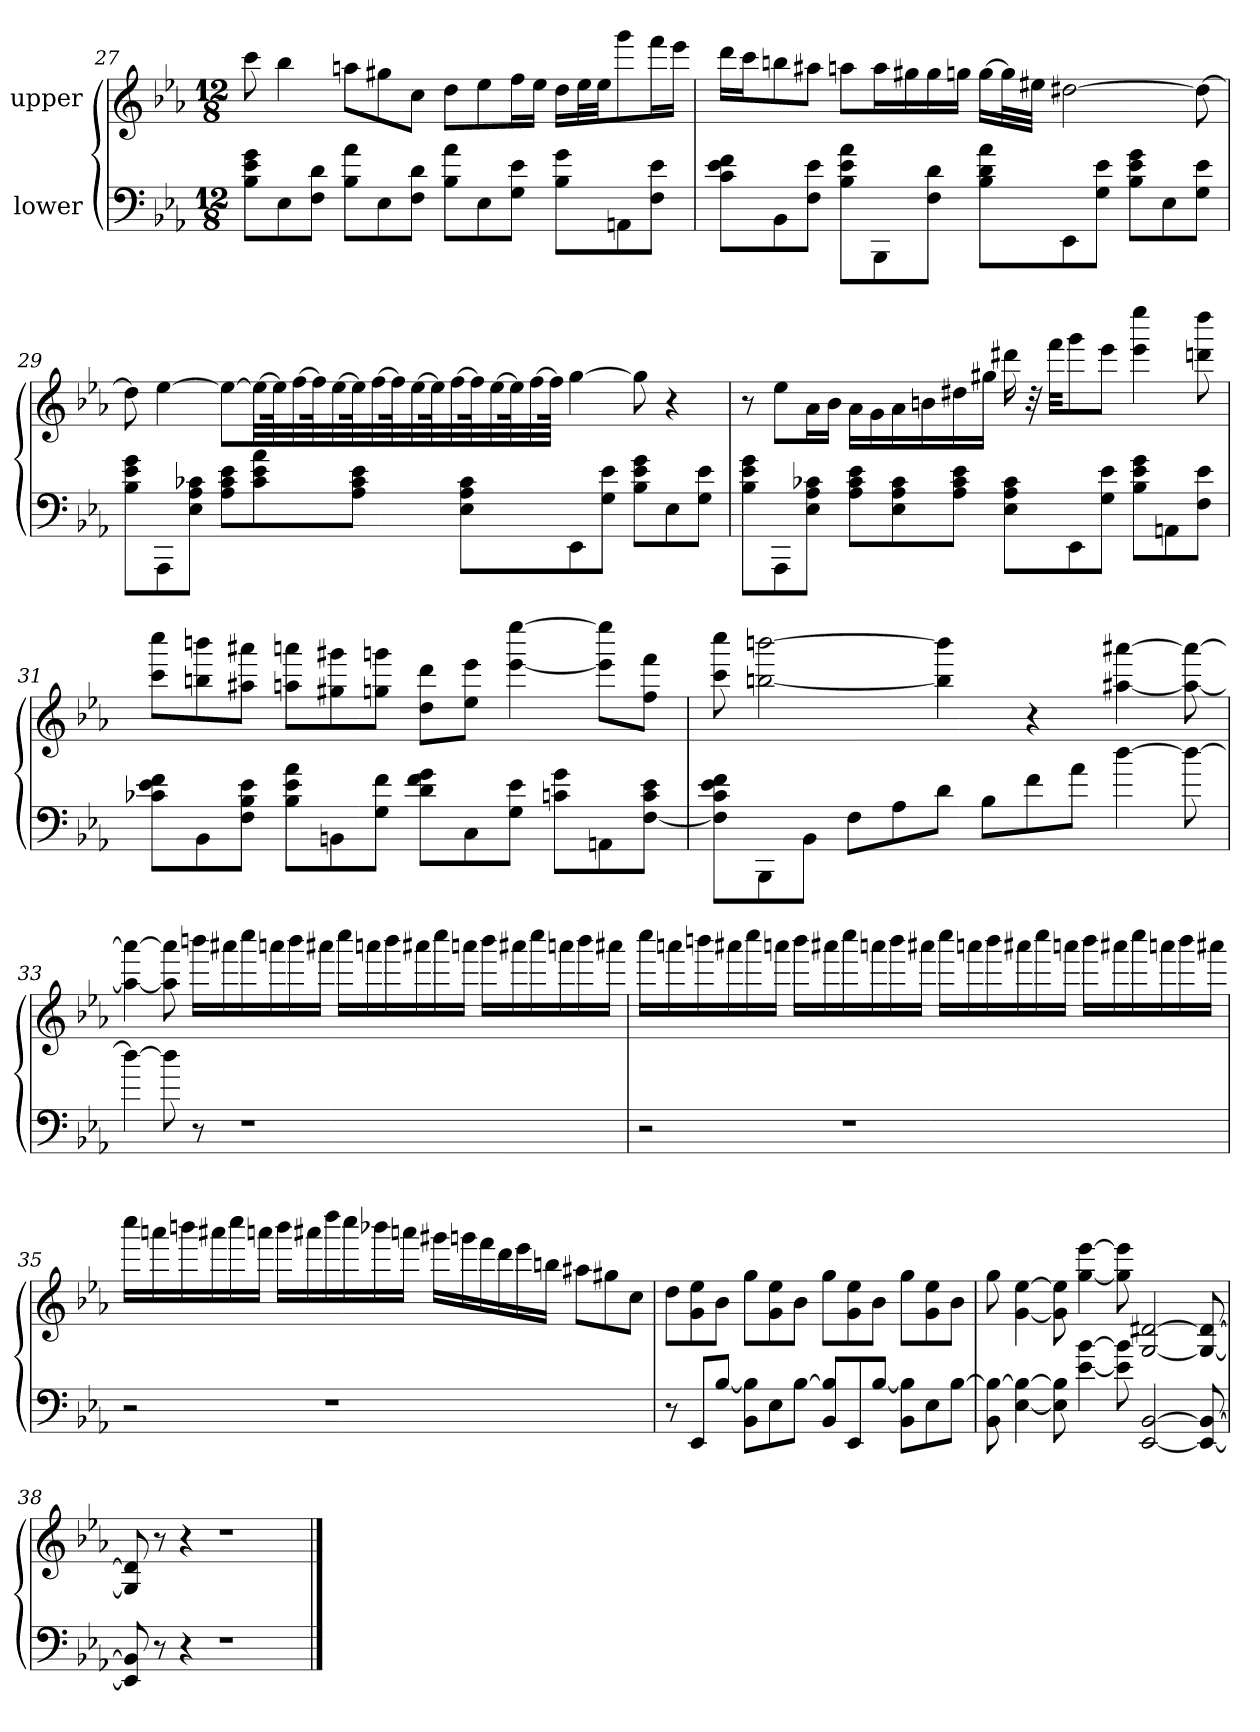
**kern	**kern
*part2	*part1
*staff2	*staff1
*I"lower	*I"upper
!!LO:PB:g=z
*clefF4	*clefG2
*k[b-e-a-]	*k[b-e-a-]
*M12/8	*M12/8
=27	=27
8B-\ 8e-\ 8g\L	8ccc\
8E-\	4bb-\
8F\ 8d\J	.
8B-\ 8a-\L	8aan\L
8E-\	8gg#X\
8F\ 8d\J	8cc\J
8B-\ 8a-\L	8dd\L
8E-\	8ee-\
8G\ 8e-\J	16ff\L
.	16ee-\JJ
8B-\ 8g\L	16dd\LL
.	32ee-\L
.	32ee-\JJ
8AAn\	8ggg\
8F\ 8e-\J	16fff\L
.	16eee-\JJ
=28	=28
8c\ 8e-\ 8f\L	16ddd\LL
.	16ccc\J
8BB-\	8bbn\
8F\ 8e-\J	8aa#X\J
8B-\ 8e-\ 8a-\L	8aan\L
8BBB-\	16aa\L
.	16gg#X\
8F\ 8d\J	16gg#\
.	16ggn\JJ
8B-\ 8d\ 8a-\L	[16gg\LL
.	32gg\L]
.	32ee#X\JJJ
8EE-\	[2dd#X\
8G\ 8e-\J	.
8B-\ 8e-\ 8g\L	.
8E-\	.
8G\ 8e-\J	8dd#\_
!!LO:LB:g=z
=29	=29
8B-\ 8e-\ 8g\L	8dd#\]
8AAA-\	[4ee-\
8E-\ 8A-\ 8c-X\J	.
8A-\ 8c-\ 8e-\L	8ee-\L_
8c-\ 8e-\ 8a-\	32ee-\LL_
.	64ee-\K]
.	[32ff\
.	64ff\K]
.	[32ee-\
8A-\ 8c-\ 8e-\J	64ee-\K]
.	[32ff\
.	64ff\K]
.	[32ee-\
.	64ee-\K]
.	[32ff\
8E-\ 8A-\ 8c-\L	.
.	64ff\K]
.	[32ee-\
.	64ee-\K]
.	[32ff\
.	64ff\JJJk]
8EE-\	[4gg\
8G\ 8e-\J	.
8B-\ 8e-\ 8g\L	8gg\]
8E-\	4r
8G\ 8e-\J	.
!!LO:LB:g=z
=30	=30
8B-\ 8e-\ 8g\L	8r
8AAA-\	8ee-\L
8E-\ 8A-\ 8c-X\J	16a-\L
.	16b-\JJ
8A-\ 8c-\ 8e-\L	16a-\LL
.	16g\
8E-\ 8A-\ 8c-\	16a-\
.	16bn\
8A-\ 8c-\ 8e-\J	16dd#X\
.	16gg#X\JJ
8E-\ 8A-\ 8c-\L	16ddd#X\
.	32r
.	32fff\KKL
8EE-\	8ggg\
8G\ 8e-\J	8eee-\J
8B-\ 8e-\ 8g\L	4eee-\ 4eeee-\
8AAn\	.
8F\ 8e-\J	8dddn\ 8dddd\
!!LO:LB:g=z
=31	=31
8c-X\ 8e-\ 8f\L	8ccc\ 8cccc\L
8BB-\	8bbn\ 8bbbn\
8F\ 8B-\ 8e-\J	8aa#X\ 8aaa#X\J
8B-\ 8e-\ 8a-\L	8aan\ 8aaan\L
8BBn\	8gg#X\ 8ggg#X\
8G\ 8f\J	8ggn\ 8gggn\J
8d\ 8f\ 8g\L	8dd\ 8ddd\L
8C\	8ee-\ 8eee-\J
8G\ 8e-\J	[4eee-\ [4eeee-\
8cn\ 8g\L	.
8AAn\	8eee-\] 8eeee-\]L
[8F\ 8c\ 8e-\J	8ff\ 8fff\J
=32	=32
8F\] 8c\ 8e-\ 8f\L	8ccc\ 8cccc\
8BBB-\	[2bbn\ [2bbbn\
8BB-\J	.
8F\L	.
8A-\	.
8d\J	4bb\] 4bbb\]
8B-\L	.
8f\	4r
8a-\J	.
[4dd\	[4aa#X\ [4aaa#X\
8dd\_	8aa#\_ 8aaa#\_
!!LO:LB:g=z
=33	=33
4dd\_	4aa#\_ 4aaa#\_
8dd\]	8aa#\] 8aaa#\]
8r	16bbbn\LL
.	16aaa#X\
1r	16cccc\
.	16aaan\
.	16bbb\
.	16aaa#X\JJ
.	16cccc\LL
.	16aaan\
.	16bbb\
.	16aaa#X\
.	16cccc\
.	16aaan\JJ
.	16bbb\LL
.	16aaa#X\
.	16cccc\
.	16aaan\
.	16bbb\
.	16aaa#X\JJ
!!LO:PB:g=z
=34	=34
2r	16cccc\LL
.	16aaan\
.	16bbbn\
.	16aaa#X\
.	16cccc\
.	16aaan\JJ
.	16bbb\LL
.	16aaa#X\
1r	16cccc\
.	16aaan\
.	16bbb\
.	16aaa#X\JJ
.	16cccc\LL
.	16aaan\
.	16bbb\
.	16aaa#X\
.	16cccc\
.	16aaan\JJ
.	16bbb\LL
.	16aaa#X\
.	16cccc\
.	16aaan\
.	16bbb\
.	16aaa#X\JJ
!!LO:LB:g=z
=35	=35
2r	16cccc\LL
.	16aaan\
.	16bbbn\
.	16aaa#X\
.	16cccc\
.	16aaan\JJ
.	16bbb\LL
.	16aaa#X\
1r	16dddd\
.	16cccc\
.	16bbb-X\
.	16aaan\JJ
.	16ggg#X\LL
.	16gggn\
.	16fff\
.	16ddd\
.	16eee-\
.	16bbn\JJ
.	8aa#X\L
.	8gg#X\
.	8cc\J
!!LO:LB:g=z
=36	=36
8r	8dd\L
8EE-/L	8g\ 8ee-\
[8B-/J	8b-\J
8BB-\ 8B-\]L	8gg\L
8E-\	8g\ 8ee-\
[8B-\J	8b-\J
8BB-/ 8B-/]L	8gg\L
8EE-/	8g\ 8ee-\
[8B-/J	8b-\J
8BB-\ 8B-\]L	8gg\L
8E-\	8g\ 8ee-\
[8B-\J	8b-\J
=37	=37
8BB-\ 8B-\_	8gg\
[4E-\ 4B-\_	[4g\ [4ee-\
8E-\] 8B-\]	8g\] 8ee-\]
[4e-\ [4b-\	[4gg\ [4eee-\
8e-\] 8b-\]	8gg\] 8eee-\]
[2EE-/ [2BB-/	[2G/ [2d#X/
8EE-/_ 8BB-/_	8G/_ 8d#/_
=38	=38
8EE-/] 8BB-/]	8G/] 8d#/]
8r	8r
4r	4r
1r	1r
==	==
*-	*-
